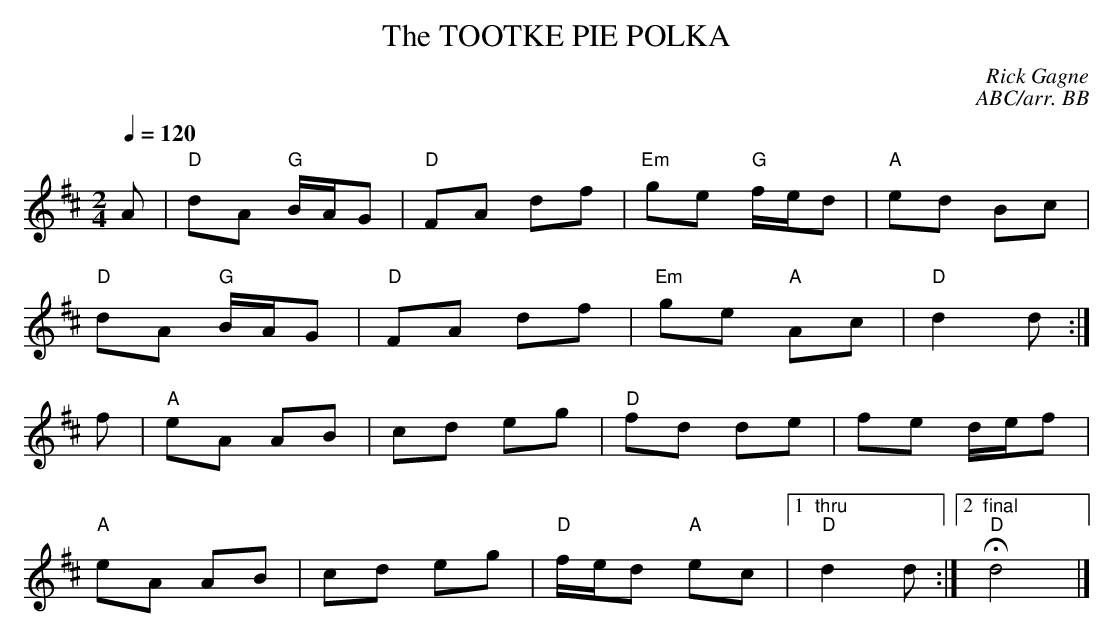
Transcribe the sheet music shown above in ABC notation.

X:1
T: TOOTKE PIE POLKA, The
C: Rick Gagne
C:ABC/arr. BB
Q:1/4=120
M: 2/4
L: 1/8
K: D
A | "D"dA "G"B/A/G | "D"FA df | "Em"ge "G"f/e/d | "A"ed Bc |
"D"dA "G"B/A/G | "D"FA df | "Em"ge "A"Ac | "D"d2 d :|
f | "A"eA AB | cd eg | "D"fd de | fe d/e/f |
"A"eA AB | cd eg | "D"f/e/d "A"ec |1 "thru""D"d2 d :|2 "final""D"Hd4|]
